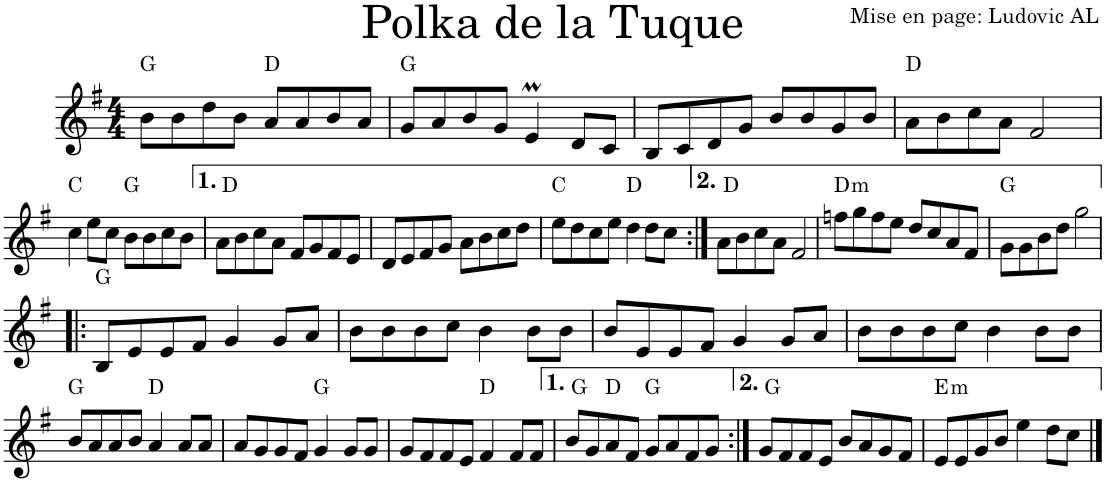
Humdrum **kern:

**kern	**harte
*part1	*part1
*staff1	*
*I"Voice	*
*I'V	*
*clefG2	*
*k[f#]	*
*M4/4	*
=1	=1
8b\L	G:maj
8b\	.
8dd\	.
8b\J	.
8a/L	D:maj
8a/	.
8b/	.
8a/J	.
=2	=2
8g/L	G:maj
8a/	.
8b/	.
8g/J	.
4eM/	.
8d/L	.
8c/J	.
=3	=3
8B/L	.
8c/	.
8d/	.
8g/J	.
8b/L	.
8b/	.
8g/	.
8b/J	.
=4	=4
8a\L	D:maj
8b\	.
8cc\	.
8a\J	.
2f#/	.
!!LO:LB:g=z
=5	=5
4cc\	C:maj
8ee\L	.
8cc\J	.
8b\L	G:maj
8b\	.
8cc\	.
8b\J	.
=6	=6
8a\L	D:maj
8b\	.
8cc\	.
8a\J	.
8f#/L	.
8g/	.
8f#/	.
8e/J	.
=7	=7
8d/L	.
8e/	.
8f#/	.
8g/J	.
8a\L	.
8b\	.
8cc\	.
8dd\J	.
=8	=8
8ee\L	C:maj
8dd\	.
8cc\	.
8ee\J	.
4dd\	D:maj
8dd\L	.
8cc\J	.
=9:|!	=9:|!
8a\L	D:maj
8b\	.
8cc\	.
8a\J	.
2f#/	.
=10	=10
!	!LO:H:kt=m
8ffn\L	D:min
8gg\	.
8ff\	.
8ee\J	.
8dd/L	.
8cc/	.
8a/	.
8f#/J	.
=11	=11
8g\L	G:maj
8g\	.
8b\	.
8dd\J	.
2gg\	.
!!LO:LB:g=z
=12!|:	=12!|:
8B/L	G:maj
8e/	.
8e/	.
8f#/J	.
4g/	.
8g/L	.
8a/J	.
=13	=13
8b\L	.
8b\	.
8b\	.
8cc\J	.
4b\	.
8b\L	.
8b\J	.
=14	=14
8b/L	.
8e/	.
8e/	.
8f#/J	.
4g/	.
8g/L	.
8a/J	.
=15	=15
8b\L	.
8b\	.
8b\	.
8cc\J	.
4b\	.
8b\L	.
8b\J	.
!!LO:LB:g=z
=16	=16
8b/L	G:maj
8a/	.
8a/	.
8b/J	.
4a/	D:maj
8a/L	.
8a/J	.
=17	=17
8a/L	.
8g/	.
8g/	.
8f#/J	.
4g/	G:maj
8g/L	.
8g/J	.
=18	=18
8g/L	.
8f#/	.
8f#/	.
8e/J	.
4f#/	D:maj
8f#/L	.
8f#/J	.
=19	=19
8b/L	G:maj
8g/	.
8a/	D:maj
8f#/J	.
8g/L	G:maj
8a/	.
8f#/	.
8g/J	.
=20:|!	=20:|!
8g/L	G:maj
8f#/	.
8f#/	.
8e/J	.
8b/L	.
8a/	.
8g/	.
8f#/J	.
=21	=21
!	!LO:H:kt=m
8e/L	E:min
8e/	.
8g/	.
8b/J	.
4ee\	.
8dd\L	.
8cc\J	.
==	==
*-	*-
